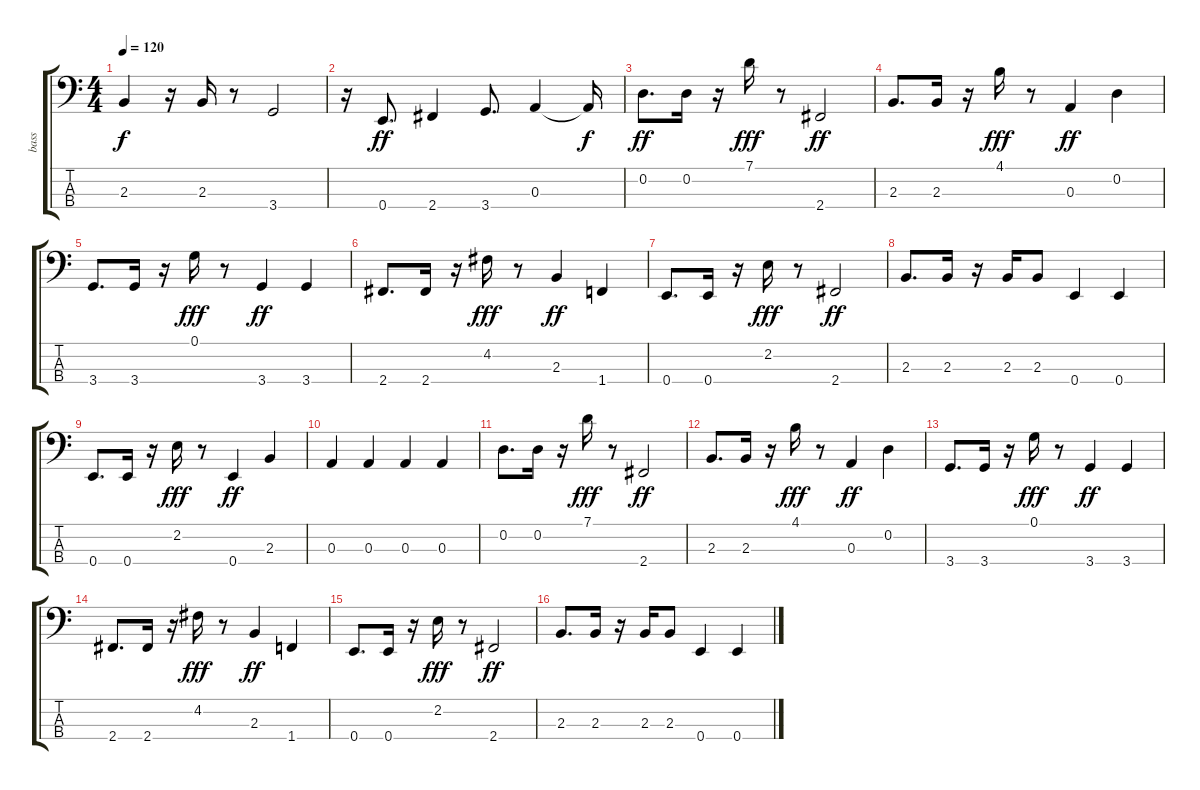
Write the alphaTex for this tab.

\track ("bass" "bass") {instrument electricbasspick}
\staff {score tabs}
\tuning (G2 D2 A1 E1) {hide}
\ts (4 4)
\tempo 120
\clef f4
\ks c
2.3.4{dy f} r.16 2.3.16 r.8 3.4.2 |
r.16 0.4.8{d dy ff} 2.4.4 3.4.8{d} 0.3.4 0.3{t}.16{dy f} |
0.2.8{d dy ff} 0.2.16 r.16 7.1.16{dy fff} r.8 2.4.2{dy ff} |
2.3.8{d} 2.3.16 r.16 4.1.16{dy fff} r.8 0.3.4{dy ff} 0.2.4 |
3.4.8{d} 3.4.16 r.16 0.1.16{dy fff} r.8 3.4.4{dy ff} 3.4.4 |
2.4.8{d} 2.4.16 r.16 4.2.16{dy fff} r.8 2.3.4{dy ff} 1.4.4 |
0.4.8{d} 0.4.16 r.16 2.2.16{dy fff} r.8 2.4.2{dy ff} |
2.3.8{d} 2.3.16 r.16 2.3.16 2.3.8 0.4.4 0.4.4 |
0.4.8{d} 0.4.16 r.16 2.2.16{dy fff} r.8 0.4.4{dy ff} 2.3.4 |
0.3.4 0.3.4 0.3.4 0.3.4 |
0.2.8{d} 0.2.16 r.16 7.1.16{dy fff} r.8 2.4.2{dy ff} |
2.3.8{d} 2.3.16 r.16 4.1.16{dy fff} r.8 0.3.4{dy ff} 0.2.4 |
3.4.8{d} 3.4.16 r.16 0.1.16{dy fff} r.8 3.4.4{dy ff} 3.4.4 |
2.4.8{d} 2.4.16 r.16 4.2.16{dy fff} r.8 2.3.4{dy ff} 1.4.4 |
0.4.8{d} 0.4.16 r.16 2.2.16{dy fff} r.8 2.4.2{dy ff} |
2.3.8{d} 2.3.16 r.16 2.3.16 2.3.8 0.4.4 0.4.4
